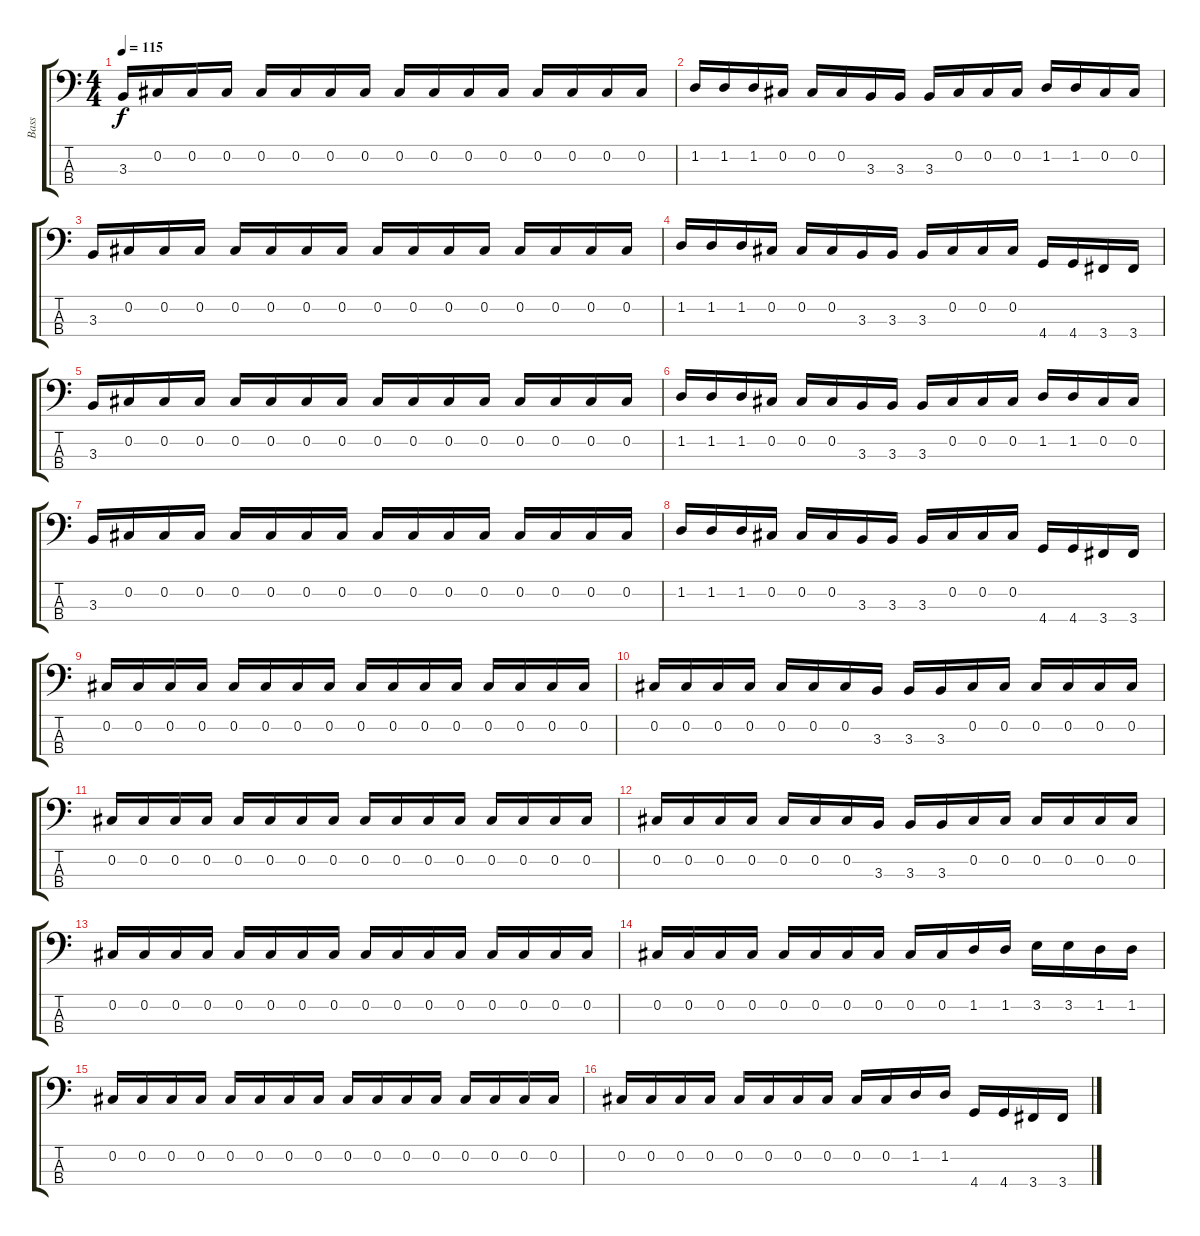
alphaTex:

\track ("Bass" "Bass") {instrument electricbasspick}
\staff {score tabs}
\tuning (Gb2 Db2 Ab1 Eb1) {hide}
\ts (4 4)
\tempo 115
\clef f4
\ks c
3.3.16{dy f instrument electricbasspick} 0.2.16 0.2.16 0.2.16 0.2.16 0.2.16 0.2.16 0.2.16 0.2.16 0.2.16 0.2.16 0.2.16 0.2.16 0.2.16 0.2.16 0.2.16 |
1.2.16 1.2.16 1.2.16 0.2.16 0.2.16 0.2.16 3.3.16 3.3.16 3.3.16 0.2.16 0.2.16 0.2.16 1.2.16 1.2.16 0.2.16 0.2.16 |
3.3.16 0.2.16 0.2.16 0.2.16 0.2.16 0.2.16 0.2.16 0.2.16 0.2.16 0.2.16 0.2.16 0.2.16 0.2.16 0.2.16 0.2.16 0.2.16 |
1.2.16 1.2.16 1.2.16 0.2.16 0.2.16 0.2.16 3.3.16 3.3.16 3.3.16 0.2.16 0.2.16 0.2.16 4.4.16 4.4.16 3.4.16 3.4.16 |
3.3.16 0.2.16 0.2.16 0.2.16 0.2.16 0.2.16 0.2.16 0.2.16 0.2.16 0.2.16 0.2.16 0.2.16 0.2.16 0.2.16 0.2.16 0.2.16 |
1.2.16 1.2.16 1.2.16 0.2.16 0.2.16 0.2.16 3.3.16 3.3.16 3.3.16 0.2.16 0.2.16 0.2.16 1.2.16 1.2.16 0.2.16 0.2.16 |
3.3.16 0.2.16 0.2.16 0.2.16 0.2.16 0.2.16 0.2.16 0.2.16 0.2.16 0.2.16 0.2.16 0.2.16 0.2.16 0.2.16 0.2.16 0.2.16 |
1.2.16 1.2.16 1.2.16 0.2.16 0.2.16 0.2.16 3.3.16 3.3.16 3.3.16 0.2.16 0.2.16 0.2.16 4.4.16 4.4.16 3.4.16 3.4.16 |
0.2.16 0.2.16 0.2.16 0.2.16 0.2.16 0.2.16 0.2.16 0.2.16 0.2.16 0.2.16 0.2.16 0.2.16 0.2.16 0.2.16 0.2.16 0.2.16 |
0.2.16 0.2.16 0.2.16 0.2.16 0.2.16 0.2.16 0.2.16 3.3.16 3.3.16 3.3.16 0.2.16 0.2.16 0.2.16 0.2.16 0.2.16 0.2.16 |
0.2.16 0.2.16 0.2.16 0.2.16 0.2.16 0.2.16 0.2.16 0.2.16 0.2.16 0.2.16 0.2.16 0.2.16 0.2.16 0.2.16 0.2.16 0.2.16 |
0.2.16 0.2.16 0.2.16 0.2.16 0.2.16 0.2.16 0.2.16 3.3.16 3.3.16 3.3.16 0.2.16 0.2.16 0.2.16 0.2.16 0.2.16 0.2.16 |
0.2.16 0.2.16 0.2.16 0.2.16 0.2.16 0.2.16 0.2.16 0.2.16 0.2.16 0.2.16 0.2.16 0.2.16 0.2.16 0.2.16 0.2.16 0.2.16 |
0.2.16 0.2.16 0.2.16 0.2.16 0.2.16 0.2.16 0.2.16 0.2.16 0.2.16 0.2.16 1.2.16 1.2.16 3.2.16 3.2.16 1.2.16 1.2.16 |
0.2.16 0.2.16 0.2.16 0.2.16 0.2.16 0.2.16 0.2.16 0.2.16 0.2.16 0.2.16 0.2.16 0.2.16 0.2.16 0.2.16 0.2.16 0.2.16 |
0.2.16 0.2.16 0.2.16 0.2.16 0.2.16 0.2.16 0.2.16 0.2.16 0.2.16 0.2.16 1.2.16 1.2.16 4.4.16 4.4.16 3.4.16 3.4.16
